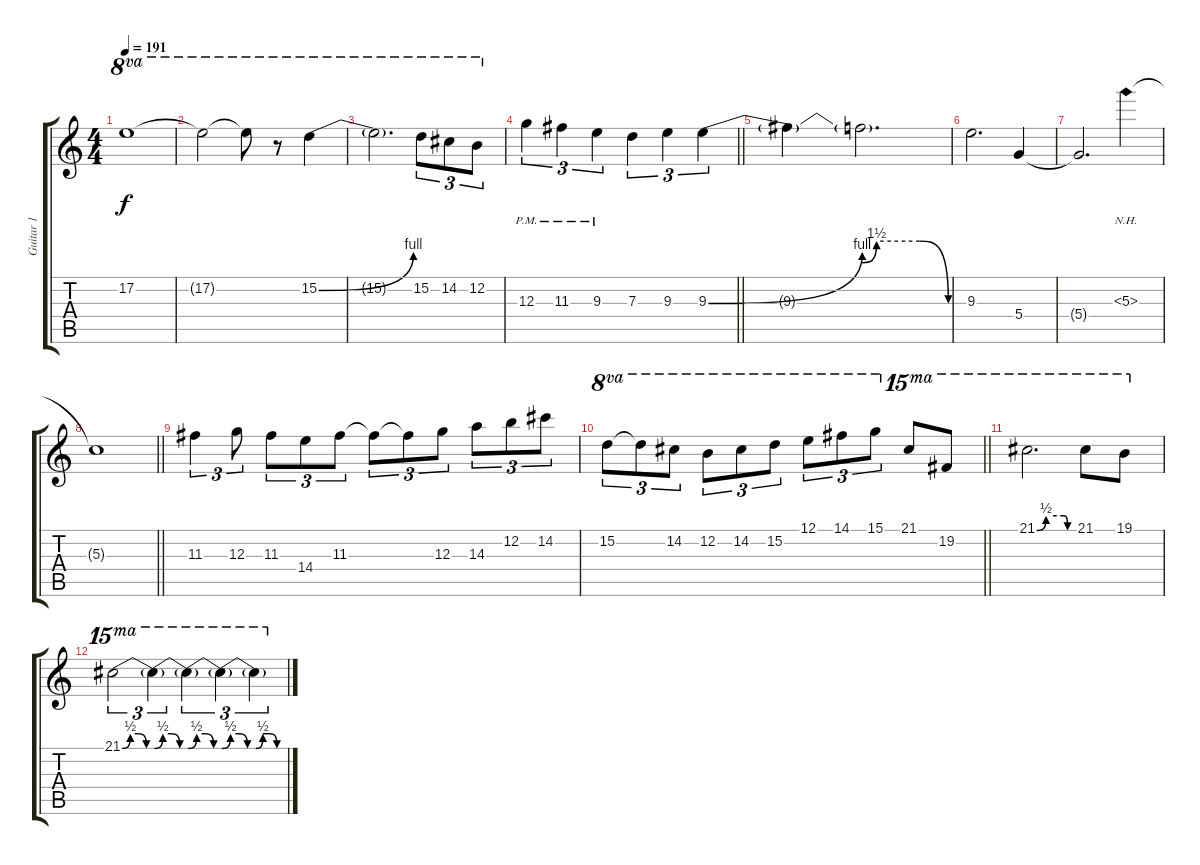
\track ("Guitar 1" "Guitar 1") {instrument distortionguitar}
\staff {score tabs}
\tuning (E4 B3 G3 D3 A2 E2) {hide}
\ts (4 4)
\tempo 191
\clef g2
\ks c
17.2{t}.1{ot 8va dy f} |
17.2{t}.2{ot 8va} 17.2{t}.8{ot 8va} r.8{ot 8va} 15.2{be (bend 0 0 60 4)}.4{ot 8va} |
15.2{t}.2{d ot 8va} 15.2.8{tu (3 2) ot 8va} 14.2.8{tu (3 2) ot 8va} 12.2.8{tu (3 2) ot 8va} |
\barLineRight lightlight
12.3{pm}.4{tu (3 2)} 11.3{pm}.4{tu (3 2)} 9.3{pm}.4{tu (3 2)} 7.3.4{tu (3 2)} 9.3.4{tu (3 2)} 9.3{be (bend 0 0 60 4)}.4{tu (3 2)} |
9.3{t}.4 9.3{be (custom 0 2 10 6 25 6 40 6 60 0) t}.2{d} |
9.3.2{d} 5.4.4 |
5.4{t}.2{d} 5.3{nh}.4 |
\barLineRight lightlight
5.3{t}.1 |
11.3.4{tu (3 2)} 12.3.8{tu (3 2)} 11.3.8{tu (3 2)} 14.4.8{tu (3 2)} 11.3.8{tu (3 2)} 11.3{t}.8{tu (3 2)} 11.3{t}.8{tu (3 2)} 12.3.8{tu (3 2)} 14.3.8{tu (3 2)} 12.2.8{tu (3 2)} 14.2.8{tu (3 2)} |
\barLineRight lightlight
15.2.8{tu (3 2) ot 8va} 15.2{t}.8{tu (3 2) ot 8va} 14.2.8{tu (3 2) ot 8va} 12.2.8{tu (3 2) ot 8va} 14.2.8{tu (3 2) ot 8va} 15.2.8{tu (3 2) ot 8va} 12.1.8{tu (3 2) ot 8va} 14.1.8{tu (3 2) ot 8va} 15.1.8{tu (3 2) ot 8va} 21.1.8{ot 15ma} 19.2.8{ot 15ma} |
21.1{be (custom 0 0 15 2 44 2 50 0 60 0)}.2{d ot 15ma} 21.1.8{ot 15ma} 19.1.8{ot 15ma} |
21.1{be (custom 0 0 15 2 30 2 45 0 60 0)}.2{tu (3 2) ot 15ma} 21.1{be (custom 0 0 15 2 30 2 45 0 60 0) t}.4{tu (3 2) ot 15ma} 21.1{be (custom 0 0 15 2 30 2 45 0 60 0) t}.4{tu (3 2) ot 15ma} 21.1{be (custom 0 0 15 2 30 2 45 0 60 0) t}.4{tu (3 2) ot 15ma} 21.1{be (custom 0 0 15 2 30 2 45 0 60 0) t}.4{tu (3 2) ot 15ma}
